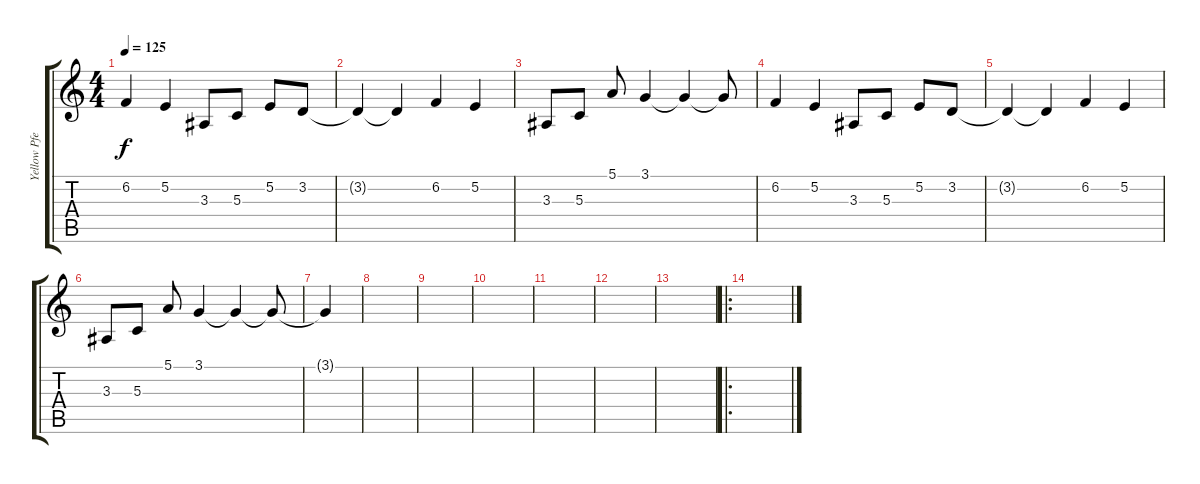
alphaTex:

\track ("Yellow Pfeifer" "Yellow Pfe") {instrument bagpipe}
\staff {score tabs}
\tuning (E4 B3 G3 D3 A2 E2) {hide}
\ts (4 4)
\tempo 125
\clef g2
\ks c
6.2.4{dy f} 5.2.4 3.3.8 5.3.8 5.2.8 3.2.8 |
3.2{t}.4 3.2{t}.4 6.2.4 5.2.4 |
3.3.8 5.3.8 5.1.8 3.1.4 3.1{t}.4 3.1{t}.8 |
6.2.4 5.2.4 3.3.8 5.3.8 5.2.8 3.2.8 |
3.2{t}.4 3.2{t}.4 6.2.4 5.2.4 |
3.3.8 5.3.8 5.1.8 3.1.4 3.1{t}.4 3.1{t}.8 |
3.1{t}.4 |
|
|
|
|
|
|
\ro
